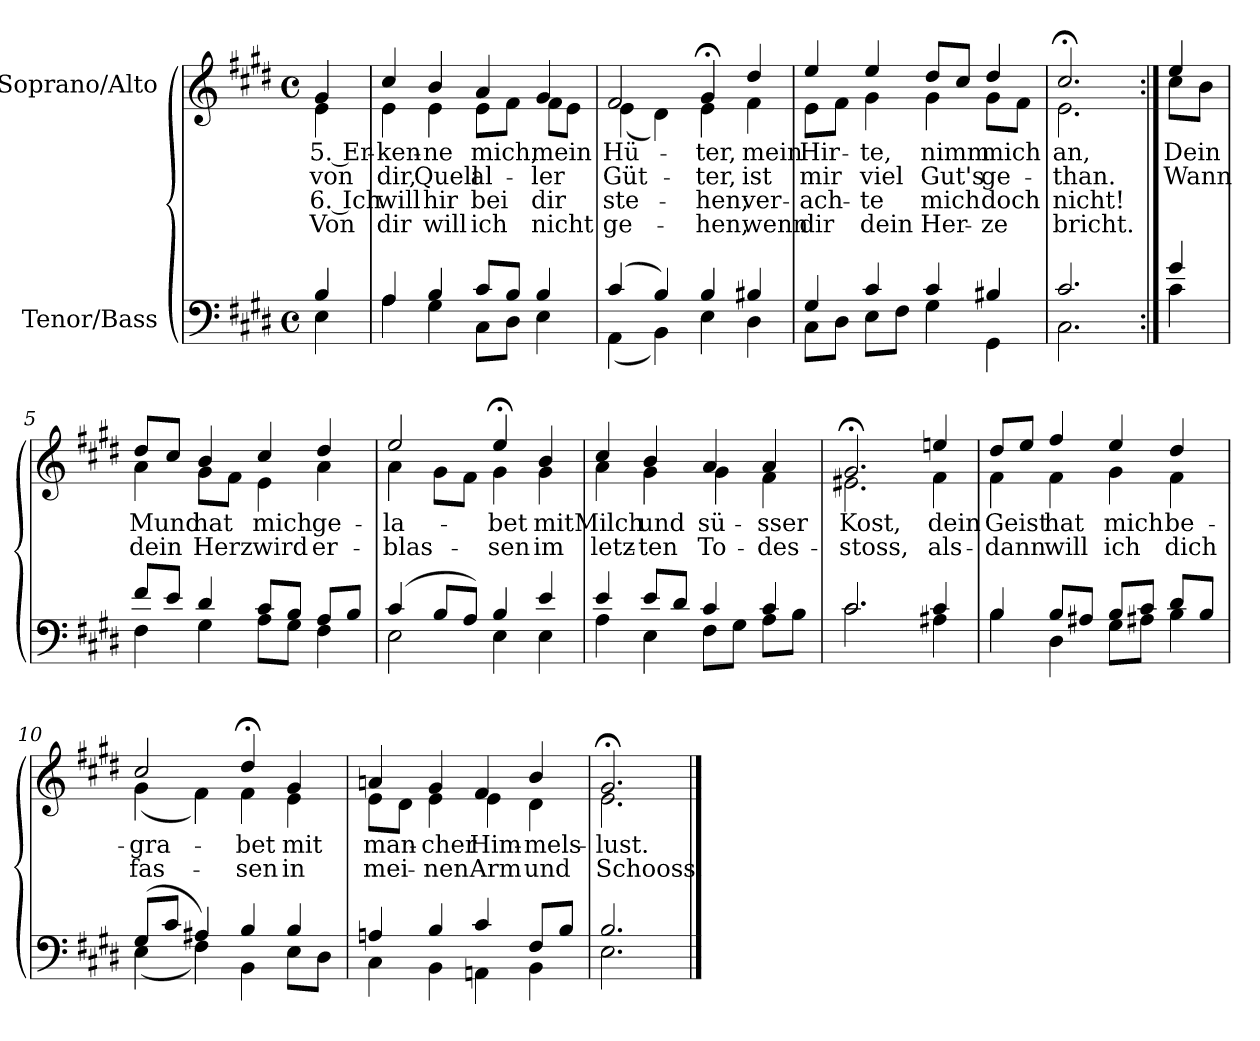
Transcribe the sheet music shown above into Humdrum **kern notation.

**kern	**kern	**text	**text	**text	**text
*part2	*part1	*part1	*part1	*part1	*part1
*staff2	*staff1	*staff1	*staff1	*staff1	*staff1
*I"Tenor/Bass	*I"Soprano/Alto	*	*	*	*
*clefF4	*clefG2	*	*	*	*
*k[f#c#g#d#]	*k[f#c#g#d#]	*	*	*	*
*M4/4	*M4/4	*	*	*	*
*met(c)	*met(c)	*	*	*	*
=	=	=	=	=	=
*^	*	*	*	*	*
!	!	!	!LO:LY:b	!LO:LY:b	!LO:LY:b	!LO:LY:b
*	*	*^	*	*	*	*
4B/	4E\	4g#/	4e\	5. Er-	von	6. Ich	Von
=1	=1	=1	=1	=1	=1	=1	=1
!	!	!	!	!LO:LY:b	!LO:LY:b	!LO:LY:b	!LO:LY:b
4A/	4A\	4cc#/	4e\	-ken-	dir,	will	dir
!	!	!	!	!LO:LY:b	!LO:LY:b	!LO:LY:b	!LO:LY:b
4B/	4G#\	4b/	4e\	-ne	Quell	hir	will
!	!	!	!	!LO:LY:b	!LO:LY:b	!LO:LY:b	!LO:LY:b
8c#/L	8C#\L	4a/	8e\L	mich,	al-	bei	ich
8B/J	8D#\J	.	8f#\J	.	.	.	.
!	!	!	!	!LO:LY:b	!LO:LY:b	!LO:LY:b	!LO:LY:b
4B/	4E\	4g#/	8f#\L	mein	-ler	dir	nicht
.	.	.	8e\J	.	.	.	.
=2	=2	=2	=2	=2	=2	=2	=2
!	!	!	!	!LO:LY:b	!LO:LY:b	!LO:LY:b	!LO:LY:b
(4c#/	(4AA\	2f#/	(4e\	Hü-	Güt-	ste-	ge-
4B/)	4BB\)	.	4d#\)	.	.	.	.
!	!	!	!	!LO:LY:b	!LO:LY:b	!LO:LY:b	!LO:LY:b
4B/	4E\	4g#;</	4e\	ter,	-ter,	-hen;	-hen,
!	!	!	!	!LO:LY:b	!LO:LY:b	!LO:LY:b	!LO:LY:b
4B#X/	4D#\	4dd#/	4f#\	mein	ist	ver-	wenn
=3	=3	=3	=3	=3	=3	=3	=3
!	!	!	!	!LO:LY:b	!LO:LY:b	!LO:LY:b	!LO:LY:b
4G#/	8C#\L	4ee/	8e\L	Hir-	mir	-ach-	dir
.	8D#\J	.	8f#\J	.	.	.	.
!	!	!	!	!LO:LY:b	!LO:LY:b	!LO:LY:b	!LO:LY:b
4c#/	8E\L	4ee/	4g#\	-te,	viel	-te	dein
.	8F#\J	.	.	.	.	.	.
!	!	!	!	!LO:LY:b	!LO:LY:b	!LO:LY:b	!LO:LY:b
4c#/	4G#\	8dd#/L	4g#\	nimm	Gut's	mich	Her-
.	.	8cc#/J	.	.	.	.	.
!	!	!	!	!LO:LY:b	!LO:LY:b	!LO:LY:b	!LO:LY:b
4B#X/	4GG#\	4dd#/	8g#\L	mich	ge-	doch	-ze
.	.	.	8f#\J	.	.	.	.
=4	=4	=4	=4	=4	=4	=4	=4
!	!	!	!	!LO:LY:b	!LO:LY:b	!LO:LY:b	!LO:LY:b
2.c#/	2.C#\	2.cc#;</	2.e\	an,	-than.	nicht!	bricht.
!!LO:LB:g=z	!!
=4X1:|!	=4X1:|!	=4X1:|!	=4X1:|!	=4X1:|!	=4X1:|!	=4X1:|!	=4X1:|!
!	!	!	!	!LO:LY:b	!LO:LY:b	!	!
4g#/	4c#\	4ee/	8cc#\L	Dein	Wann	.	.
.	.	.	8b\J	.	.	.	.
=5	=5	=5	=5	=5	=5	=5	=5
!	!	!	!	!LO:LY:b	!LO:LY:b	!	!
8f#/L	4F#\	8dd#/L	4a\	Mund	dein	.	.
8e/J	.	8cc#/J	.	.	.	.	.
!	!	!	!	!LO:LY:b	!LO:LY:b	!	!
4d#/	4G#\	4b/	8g#\L	hat	Herz	.	.
.	.	.	8f#\J	.	.	.	.
!	!	!	!	!LO:LY:b	!LO:LY:b	!	!
8c#/L	8A\L	4cc#/	4e\	mich	wird	.	.
8B/J	8G#\J	.	.	.	.	.	.
!	!	!	!	!LO:LY:b	!LO:LY:b	!	!
8A/L	4F#\	4dd#/	4a\	ge-	er-	.	.
8B/J	.	.	.	.	.	.	.
=6	=6	=6	=6	=6	=6	=6	=6
!	!	!	!	!LO:LY:b	!LO:LY:b	!	!
(4c#/	2E\	2ee/	4a\	-la-	-blas-	.	.
8B/L	.	.	8g#\L	.	.	.	.
8A/J)	.	.	8f#\J	.	.	.	.
!	!	!	!	!LO:LY:b	!LO:LY:b	!	!
4B/	4E\	4ee;</	4g#\	-bet	-sen	.	.
!	!	!	!	!LO:LY:b	!LO:LY:b	!	!
4e/	4E\	4b/	4g#\	mit	im	.	.
=7	=7	=7	=7	=7	=7	=7	=7
!	!	!	!	!LO:LY:b	!LO:LY:b	!	!
4e/	4A\	4cc#/	4a\	Milch	letz-	.	.
!	!	!	!	!LO:LY:b	!LO:LY:b	!	!
8e/L	4E\	4b/	4g#\	und	-ten	.	.
8d#/J	.	.	.	.	.	.	.
!	!	!	!	!LO:LY:b	!LO:LY:b	!	!
4c#/	8F#\L	4a/	4g#\	sü-	To-	.	.
.	8G#\J	.	.	.	.	.	.
!	!	!	!	!LO:LY:b	!LO:LY:b	!	!
4c#/	8A\L	4a/	4f#\	-sser	-des-	.	.
.	8B\J	.	.	.	.	.	.
=8	=8	=8	=8	=8	=8	=8	=8
!	!	!	!	!LO:LY:b	!LO:LY:b	!	!
2.c#/	2.c#\	2.g#;</	2.e#X\	Kost,	-stoss,	.	.
!	!	!	!	!LO:LY:b	!LO:LY:b	!	!
4c#/	4A#X\	4een/	4f#\	dein	als-	.	.
!!LO:LB:g=z	!!
=9	=9	=9	=9	=9	=9	=9	=9
!	!	!	!	!LO:LY:b	!LO:LY:b	!	!
4B/	4B\	8dd#/L	4f#\	Geist	-dann	.	.
.	.	8ee/J	.	.	.	.	.
!	!	!	!	!LO:LY:b	!LO:LY:b	!	!
8B/L	4D#\	4ff#/	4f#\	hat	will	.	.
8A#X/J	.	.	.	.	.	.	.
!	!	!	!	!LO:LY:b	!LO:LY:b	!	!
8B/L	8G#\L	4ee/	4g#\	mich	ich	.	.
8c#/J	8A#X\J	.	.	.	.	.	.
!	!	!	!	!LO:LY:b	!LO:LY:b	!	!
8d#/L	4B\	4dd#/	4f#\	be-	dich	.	.
8B/J	.	.	.	.	.	.	.
=10	=10	=10	=10	=10	=10	=10	=10
!	!	!	!	!LO:LY:b	!LO:LY:b	!	!
(8G#/L	(4E\	2cc#/	(4g#\	-gra-	fas-	.	.
8c#/J	.	.	.	.	.	.	.
4A#X/)	4F#\)	.	4f#\)	.	.	.	.
!	!	!	!	!LO:LY:b	!LO:LY:b	!	!
4B/	4BB\	4dd#;</	4f#\	-bet	-sen	.	.
!	!	!	!	!LO:LY:b	!LO:LY:b	!	!
4B/	8E\L	4g#/	4e\	mit	in	.	.
.	8D#\J	.	.	.	.	.	.
=11	=11	=11	=11	=11	=11	=11	=11
!	!	!	!	!LO:LY:b	!LO:LY:b	!	!
4An/	4C#\	4an/	8e\L	man-	mei-	.	.
.	.	.	8d#\J	.	.	.	.
!	!	!	!	!LO:LY:b	!LO:LY:b	!	!
4B/	4BB\	4g#/	4e\	-cher	-nen	.	.
!	!	!	!	!LO:LY:b	!LO:LY:b	!	!
4c#/	4AAn\	4f#/	4e\	Him-	Arm	.	.
!	!	!	!	!LO:LY:b	!LO:LY:b	!	!
8F#/L	4BB\	4b/	4d#\	-mels-	und	.	.
8B/J	.	.	.	.	.	.	.
=12	=12	=12	=12	=12	=12	=12	=12
!	!	!	!	!LO:LY:b	!LO:LY:b	!	!
2.B/	2.E\	2.g#;</	2.e\	-lust.	Schooss.	.	.
*v	*v	*	*	*	*	*	*
*	*v	*v	*	*	*	*
==	==	==	==	==	==
*-	*-	*-	*-	*-	*-
